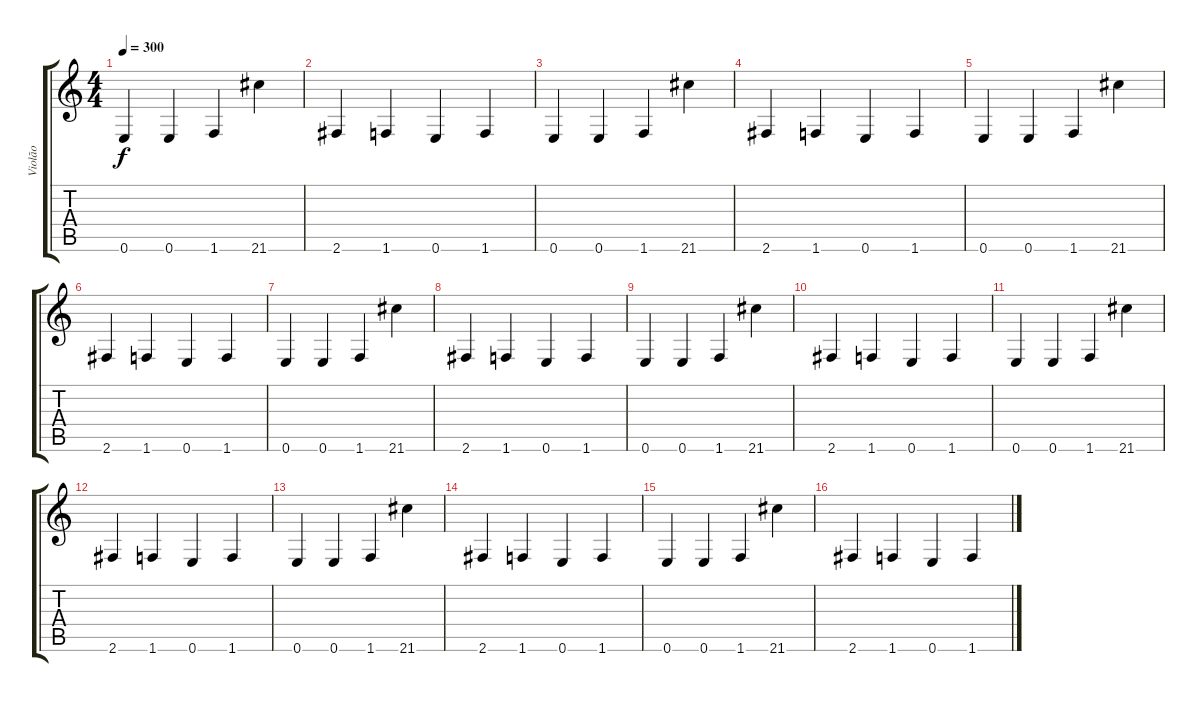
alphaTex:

\track ("Violão" "Violão") {instrument acousticguitarnylon}
\staff {score tabs}
\tuning (E4 B3 G3 D3 A2 E2) {hide}
\ts (4 4)
\tempo 300
\clef g2
\ks c
0.6.4{dy f instrument acousticguitarnylon} 0.6.4 1.6.4 21.6.4 |
2.6.4 1.6.4 0.6.4 1.6.4 |
0.6.4 0.6.4 1.6.4 21.6.4 |
2.6.4 1.6.4 0.6.4 1.6.4 |
0.6.4 0.6.4 1.6.4 21.6.4 |
2.6.4 1.6.4 0.6.4 1.6.4 |
0.6.4 0.6.4 1.6.4 21.6.4 |
2.6.4 1.6.4 0.6.4 1.6.4 |
0.6.4 0.6.4 1.6.4 21.6.4 |
2.6.4 1.6.4 0.6.4 1.6.4 |
0.6.4 0.6.4 1.6.4 21.6.4 |
2.6.4 1.6.4 0.6.4 1.6.4 |
0.6.4 0.6.4 1.6.4 21.6.4 |
2.6.4 1.6.4 0.6.4 1.6.4 |
0.6.4 0.6.4 1.6.4 21.6.4 |
2.6.4 1.6.4 0.6.4 1.6.4
